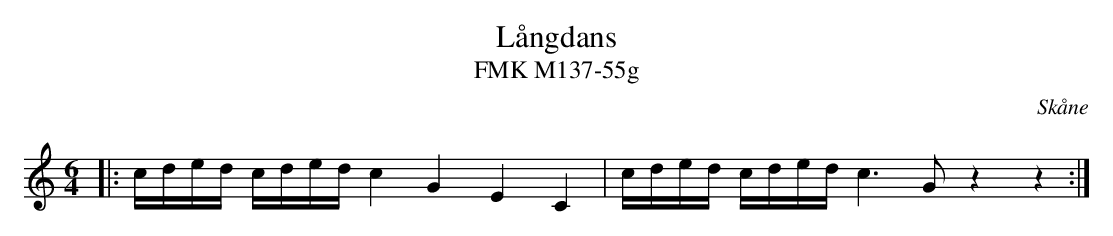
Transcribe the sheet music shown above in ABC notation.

X:1
T:Långdans
T:FMK M137-55g
O:Skåne
M:6/4
L:1/16
K:C
|: cded cded c4 G4 E4 C4 |cded cded c4>G4 z4 z4 :|
